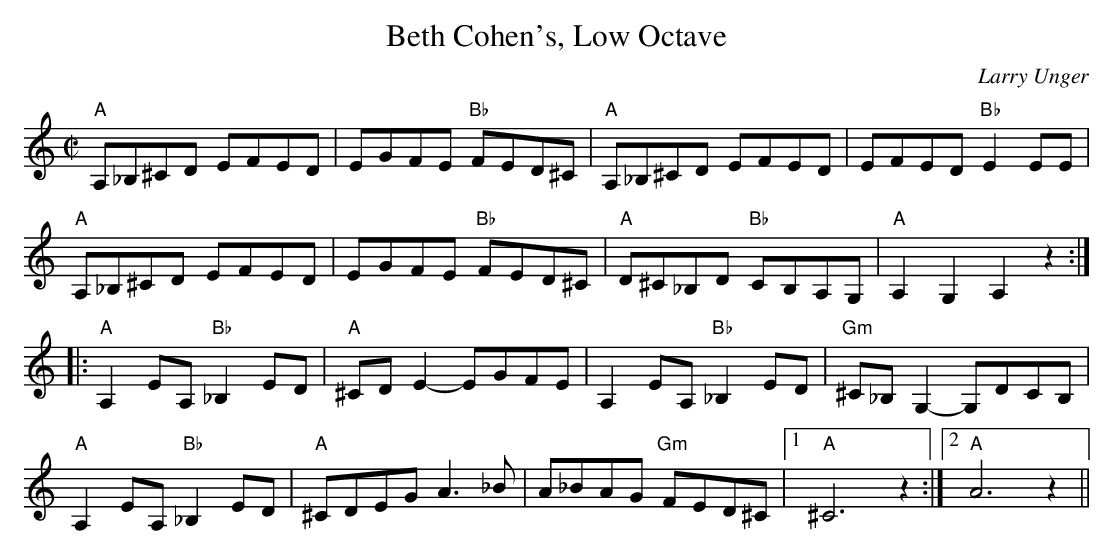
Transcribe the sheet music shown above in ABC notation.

X:1
T: Beth Cohen's, Low Octave
C:Larry Unger
M: C|
L: 1/8
K:Amin %Transposed from EMIN
"A"A,_B,^CD EFED|EGFE "Bb"FED^C|"A"A,_B,^CD EFED|EFED "Bb"E2 EE|
"A"A,_B,^CD EFED|EGFE "Bb"FED^C|"A"D^C_B,D "Bb"CB,A,G,| "A"A,2 G,2 A,2 z2 :|
[|:"A"A,2 EA, "Bb" _B,2 ED|"A"^CD E2 -EGFE|A,2 EA, "Bb"_B,2 ED|"Gm"^C_B, G,2-G,DCB,|
"A"A,2 EA, "Bb" _B,2 ED|"A"^CDEG A3_B|A_BAG "Gm"FED^C|1"A"^C6 z2:|\
	[2 "A"A6 z2||

$SmallLMargin
$SmallRMargin
